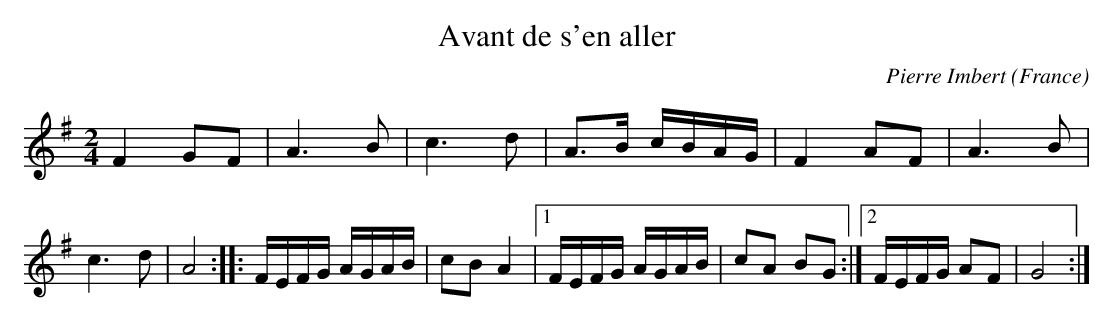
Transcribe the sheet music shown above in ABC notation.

X:1
T:Avant de s'en aller
O:France
M:2/4
C:Pierre Imbert
K:G
F4G2F2|A6B2|c6d2|A3B cBAG|\
F4A2F2|A6B2|c6d2|A8:||:\
FEFG AGAB|c2B2A4|1 FEFG AGAB|c2A2 B2G2:|2\
FEFG A2F2|G8:|
